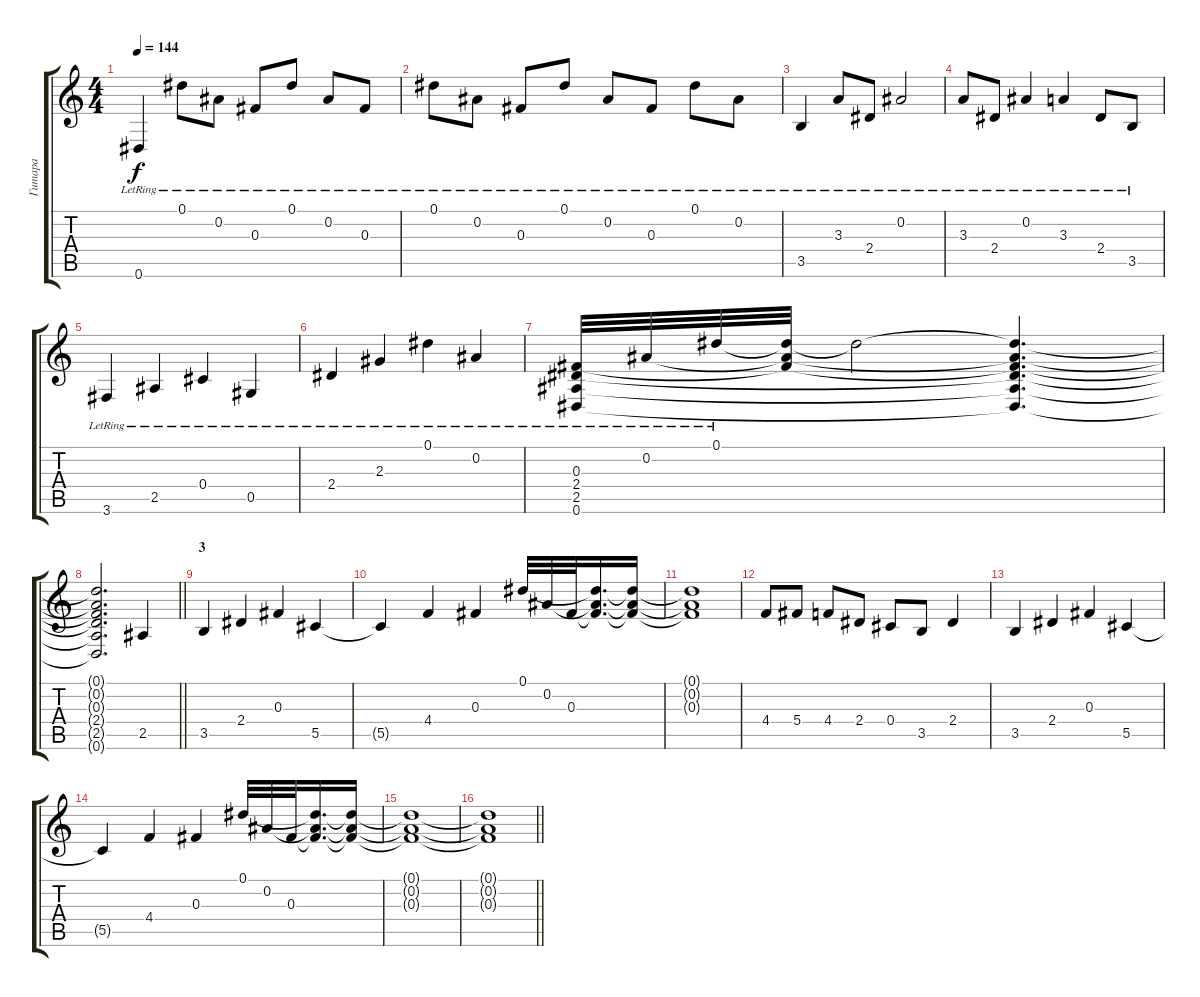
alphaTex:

\track ("Гитара" "Гитара") {instrument distortionguitar}
\staff {score tabs}
\tuning (Eb4 Bb3 Gb3 Db3 Ab2 Eb2) {hide}
\ts (4 4)
\tempo 144
\clef g2
\ks c
0.6{lr}.4{dy f} 0.1{lr}.8 0.2{lr}.8 0.3{lr}.8 0.1{lr}.8 0.2{lr}.8 0.3{lr}.8 |
0.1{lr}.8 0.2{lr}.8 0.3{lr}.8 0.1{lr}.8 0.2{lr}.8 0.3{lr}.8 0.1{lr}.8 0.2{lr}.8 |
3.5{lr}.4 3.3{lr}.8 2.4{lr}.8 0.2{lr}.2 |
3.3{lr}.8 2.4{lr}.8 0.2{lr}.4 3.3{lr}.4 2.4{lr}.8 3.5{lr}.8 |
3.6{lr}.4 2.5{lr}.4 0.4{lr}.4 0.5{lr}.4 |
2.4{lr}.4 2.3{lr}.4 0.1{lr}.4 0.2{lr}.4 |
(0.3{lr} 2.4{lr} 2.5{lr} 0.6{lr}).32 0.2{lr}.32 0.1{lr}.32 (0.1{t} 0.2{t} 0.3{t}).32 0.1{t}.2 (0.1{t} 0.2{t} 0.3{t} 2.4{t} 2.5{t} 0.6{t}).4{d} |
\barLineRight lightlight
(0.1{t} 0.2{t} 0.3{t} 2.4{t} 2.5{t} 0.6{t}).2{d} 2.5.4 |
\section ("" "3")
3.5.4 2.4.4 0.3.4 5.5.4 |
5.5{t}.4 4.4.4 0.3.4 0.1.32 0.2.32 0.3.32 (0.1{t} 0.2{t} 0.3{t}).16{d} (0.1{t} 0.2{t} 0.3{t}).16 |
(0.1{t} 0.2{t} 0.3{t}).1 |
4.4.8 5.4.8 4.4.8 2.4.8 0.4.8 3.5.8 2.4.4 |
3.5.4 2.4.4 0.3.4 5.5.4 |
5.5{t}.4 4.4.4 0.3.4 0.1.32 0.2.32 0.3.32 (0.1{t} 0.2{t} 0.3{t}).16{d} (0.1{t} 0.2{t} 0.3{t}).16 |
(0.1{t} 0.2{t} 0.3{t}).1 |
\barLineRight lightlight
(0.1{t} 0.2{t} 0.3{t}).1
